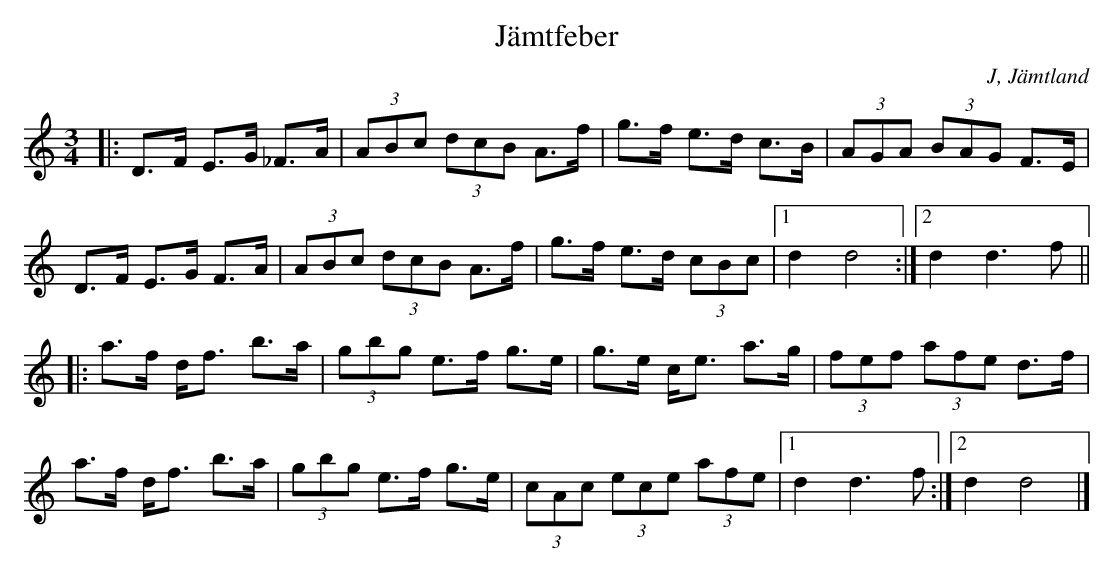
X:1
T: Jämtfeber
O: J, Jämtland
M: 3/4
L: 1/8
K: dm
|: D>F E>G _F>A | (3ABc (3dcB A>f | g>f e>d c>B | (3AGA (3BAG F>E |
D>F E>G F>A | (3ABc (3dcB A>f | g>f e>d (3cBc |1 d2 d4 :|2 d2 d3 f ||
|: a>f d<f b>a | (3gbg e>f g>e | g>e c<e a>g | (3fef (3afe d>f |
a>f d<f b>a | (3gbg e>f g>e | (3cAc (3ece (3afe |1 d2 d3 f :|2 d2 d4 |]
